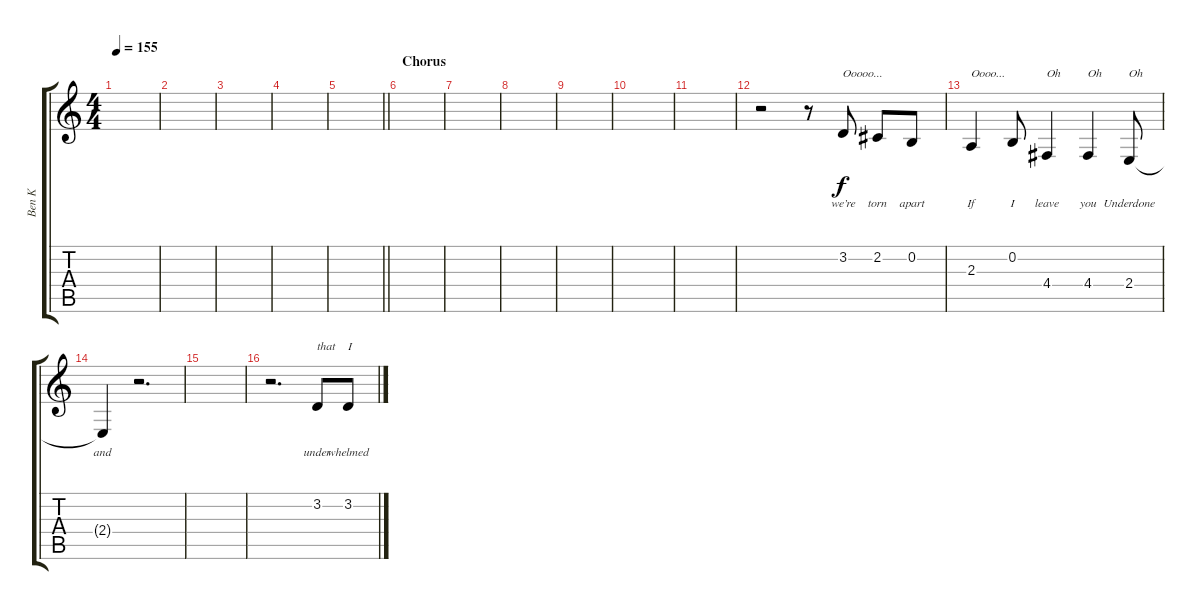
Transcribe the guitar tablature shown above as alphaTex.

\track ("Ben K" "Ben K") {instrument violin}
\staff {score tabs}
\tuning (E4 B3 G3 D3 A2 E2) {hide}
\ts (4 4)
\tempo 155
\clef g2
\ks c
|
|
|
|
\barLineRight lightlight
|
\section ("" "Chorus")
|
|
|
|
|
|
r.2 r.8 3.2.8{txt "Ooooo..." lyrics (0 "we’re") lyrics (1 "") lyrics (2 "") lyrics (3 "") lyrics (4 "")} 2.2.8{lyrics (0 "torn") lyrics (1 "") lyrics (2 "") lyrics (3 "") lyrics (4 "")} 0.2.8{lyrics (0 "apart") lyrics (1 "") lyrics (2 "") lyrics (3 "") lyrics (4 "")} |
2.3.4{txt "Oooo..." lyrics (0 "If") lyrics (1 "") lyrics (2 "") lyrics (3 "") lyrics (4 "")} 0.2.8{lyrics (0 "I") lyrics (1 "") lyrics (2 "") lyrics (3 "") lyrics (4 "")} 4.4.4{txt "Oh" lyrics (0 "leave") lyrics (1 "") lyrics (2 "") lyrics (3 "") lyrics (4 "")} 4.4.4{txt "Oh" lyrics (0 "you") lyrics (1 "") lyrics (2 "") lyrics (3 "") lyrics (4 "")} 2.4.8{txt "Oh" lyrics (0 "Underdone") lyrics (1 "") lyrics (2 "") lyrics (3 "") lyrics (4 "")} |
2.4{t}.4{lyrics (0 "and") lyrics (1 "") lyrics (2 "") lyrics (3 "") lyrics (4 "")} r.2{d} |
|
r.2{d} 3.2.8{txt "that" lyrics (0 "under") lyrics (1 "") lyrics (2 "") lyrics (3 "") lyrics (4 "")} 3.2.8{txt "I" lyrics (0 "whelmed") lyrics (1 "") lyrics (2 "") lyrics (3 "") lyrics (4 "")}
